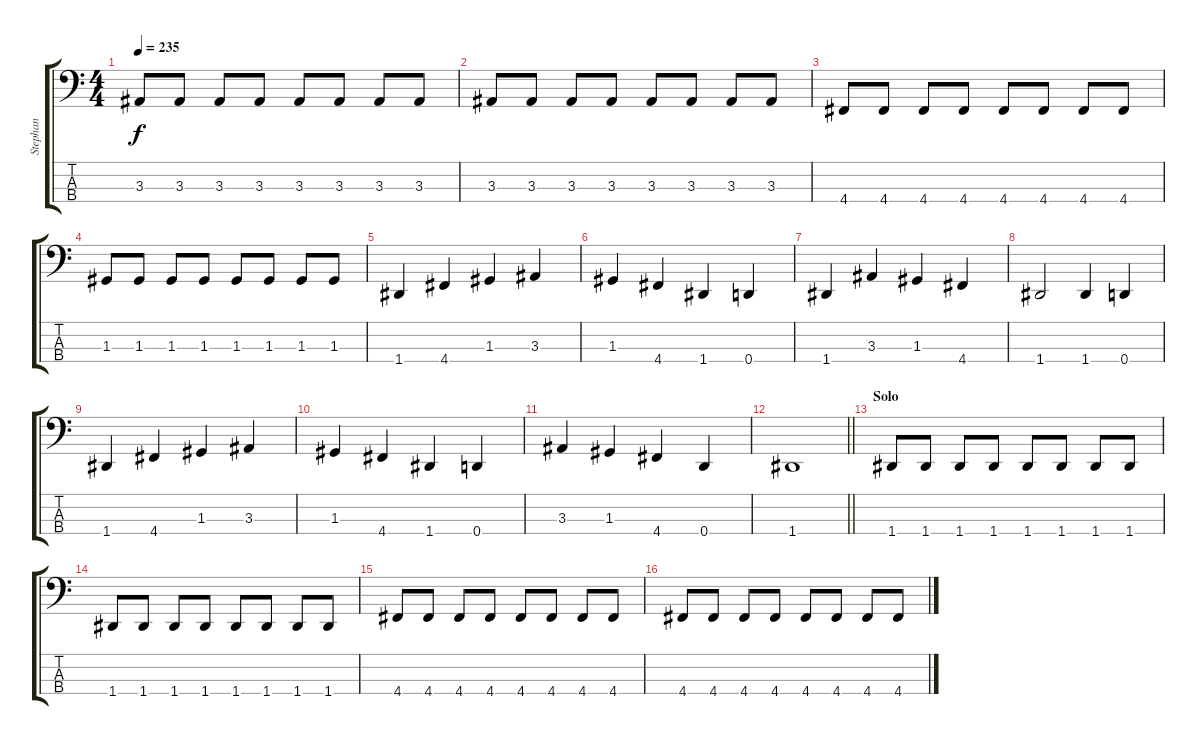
\track ("Stephan" "Stephan") {instrument fretlessbass}
\staff {score tabs}
\tuning (F2 C2 G1 D1) {hide}
\ts (4 4)
\tempo 235
\clef f4
\ks c
3.3.8{dy f} 3.3.8 3.3.8 3.3.8 3.3.8 3.3.8 3.3.8 3.3.8 |
3.3.8 3.3.8 3.3.8 3.3.8 3.3.8 3.3.8 3.3.8 3.3.8 |
4.4.8 4.4.8 4.4.8 4.4.8 4.4.8 4.4.8 4.4.8 4.4.8 |
1.3.8 1.3.8 1.3.8 1.3.8 1.3.8 1.3.8 1.3.8 1.3.8 |
1.4.4 4.4.4 1.3.4 3.3.4 |
1.3.4 4.4.4 1.4.4 0.4.4 |
1.4.4 3.3.4 1.3.4 4.4.4 |
1.4.2 1.4.4 0.4.4 |
1.4.4 4.4.4 1.3.4 3.3.4 |
1.3.4 4.4.4 1.4.4 0.4.4 |
3.3.4 1.3.4 4.4.4 0.4.4 |
\barLineRight lightlight
1.4.1 |
\section ("" "Solo")
1.4.8 1.4.8 1.4.8 1.4.8 1.4.8 1.4.8 1.4.8 1.4.8 |
1.4.8 1.4.8 1.4.8 1.4.8 1.4.8 1.4.8 1.4.8 1.4.8 |
4.4.8 4.4.8 4.4.8 4.4.8 4.4.8 4.4.8 4.4.8 4.4.8 |
4.4.8 4.4.8 4.4.8 4.4.8 4.4.8 4.4.8 4.4.8 4.4.8
